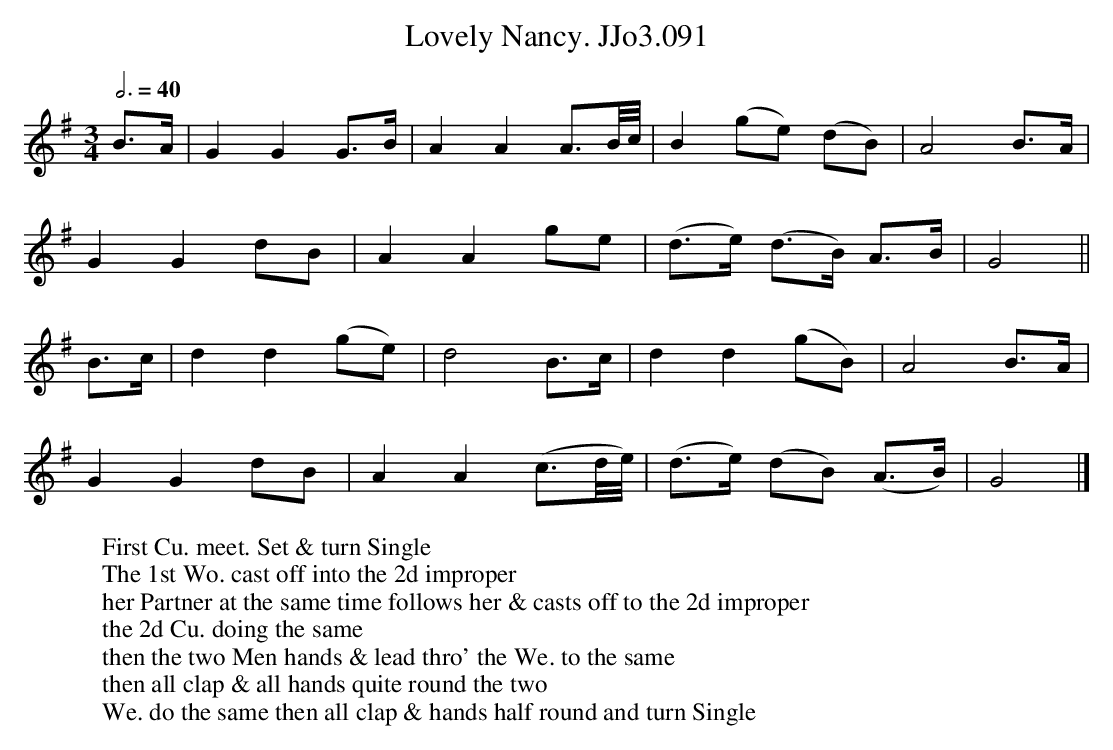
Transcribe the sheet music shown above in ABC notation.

X:1
T:Lovely Nancy. JJo3.091
M:3/4
L:1/8
Q:3/4=40
K:G
B>A | G2G2G>B | A2 A2 A>B/c// | B2 (ge) (dB) | A4 B>A |
G2 G2 dB | A2 A2 ge | (d>e) (d>B) A>B | G4 ||
B>c |d2 d2 (ge) | d4 B>c | d2 d2 (gB) | A4 B>A |
G2 G2 dB | A2 A2 (c>d/e//) | (d>e) (dB) (A>B) | G4 |]
W:First Cu. meet. Set & turn Single
W:The 1st Wo. cast off into the 2d improper
W:her Partner at the same time follows her & casts off to the 2d improper
W:the 2d Cu. doing the same
W:then the two Men hands & lead thro' the We. to the same
W:then all clap & all hands quite round the two
W:We. do the same then all clap & hands half round and turn Single
